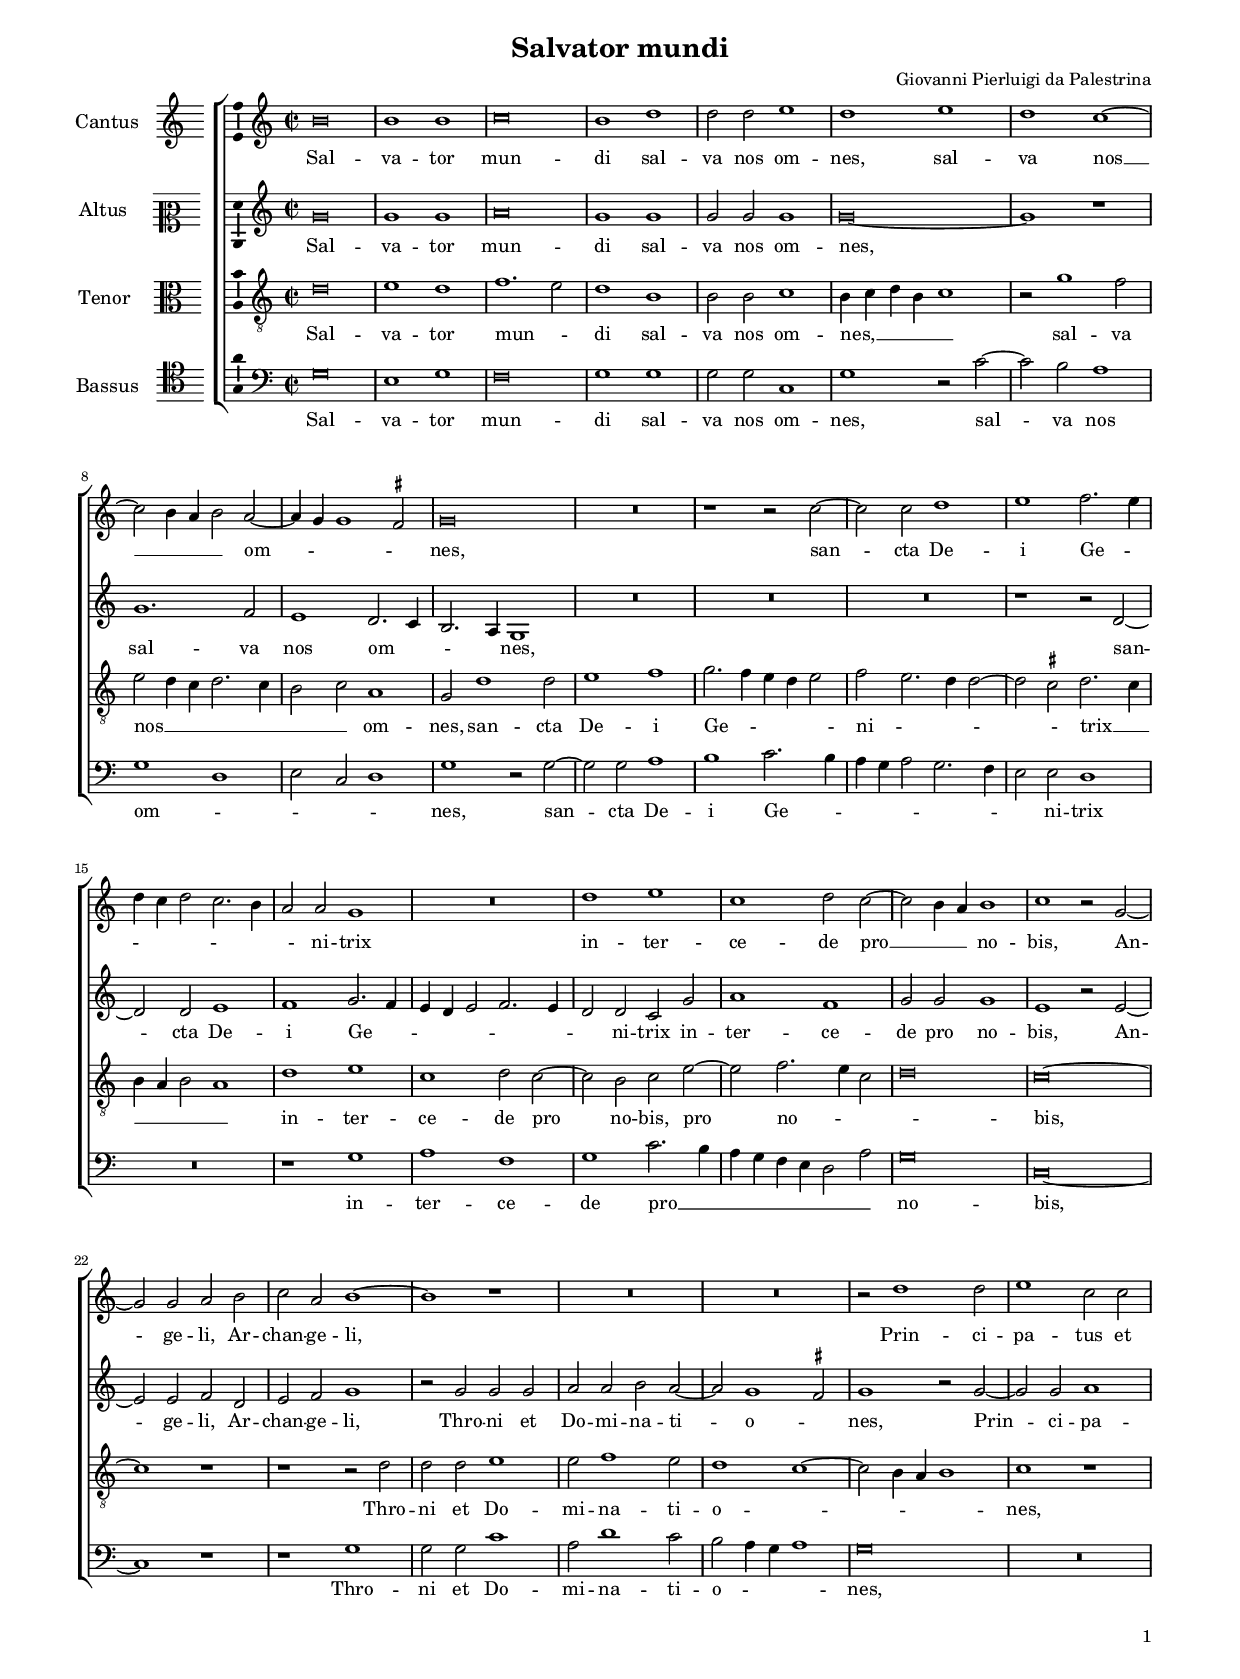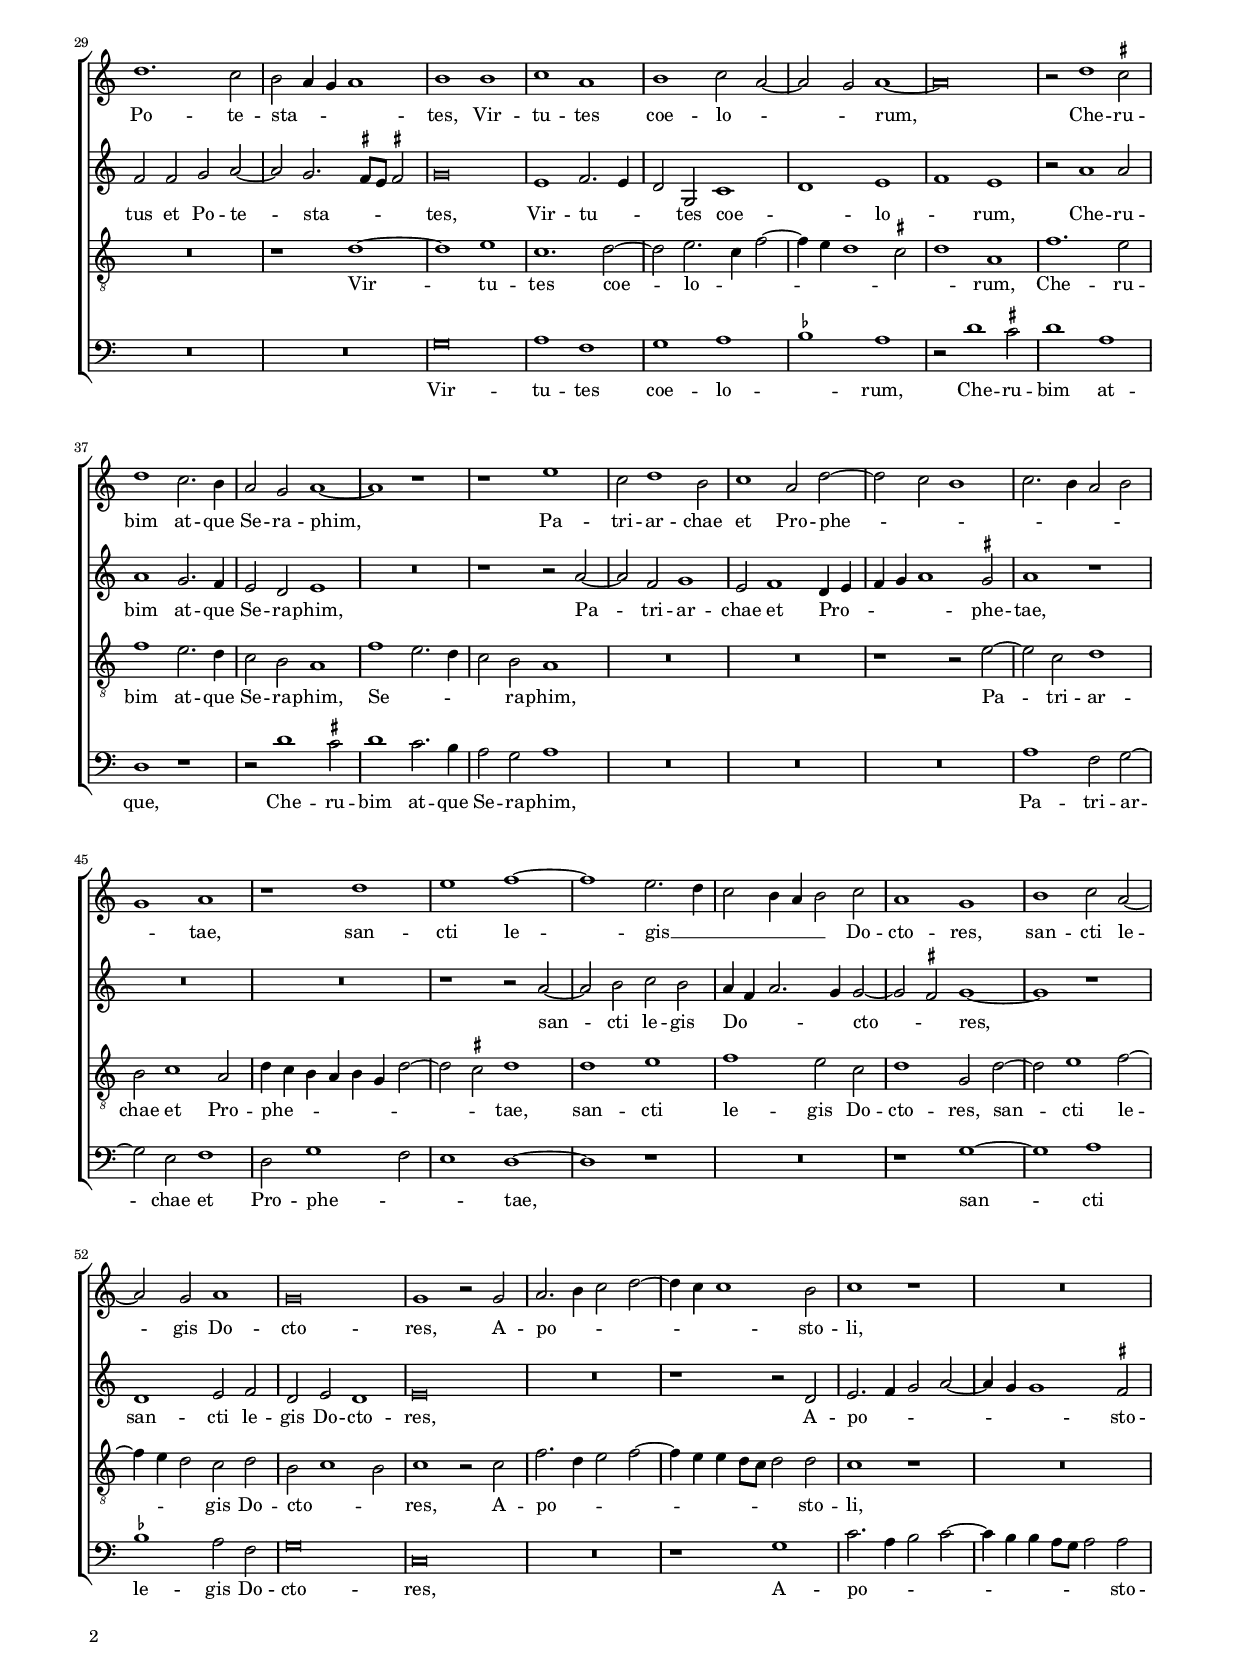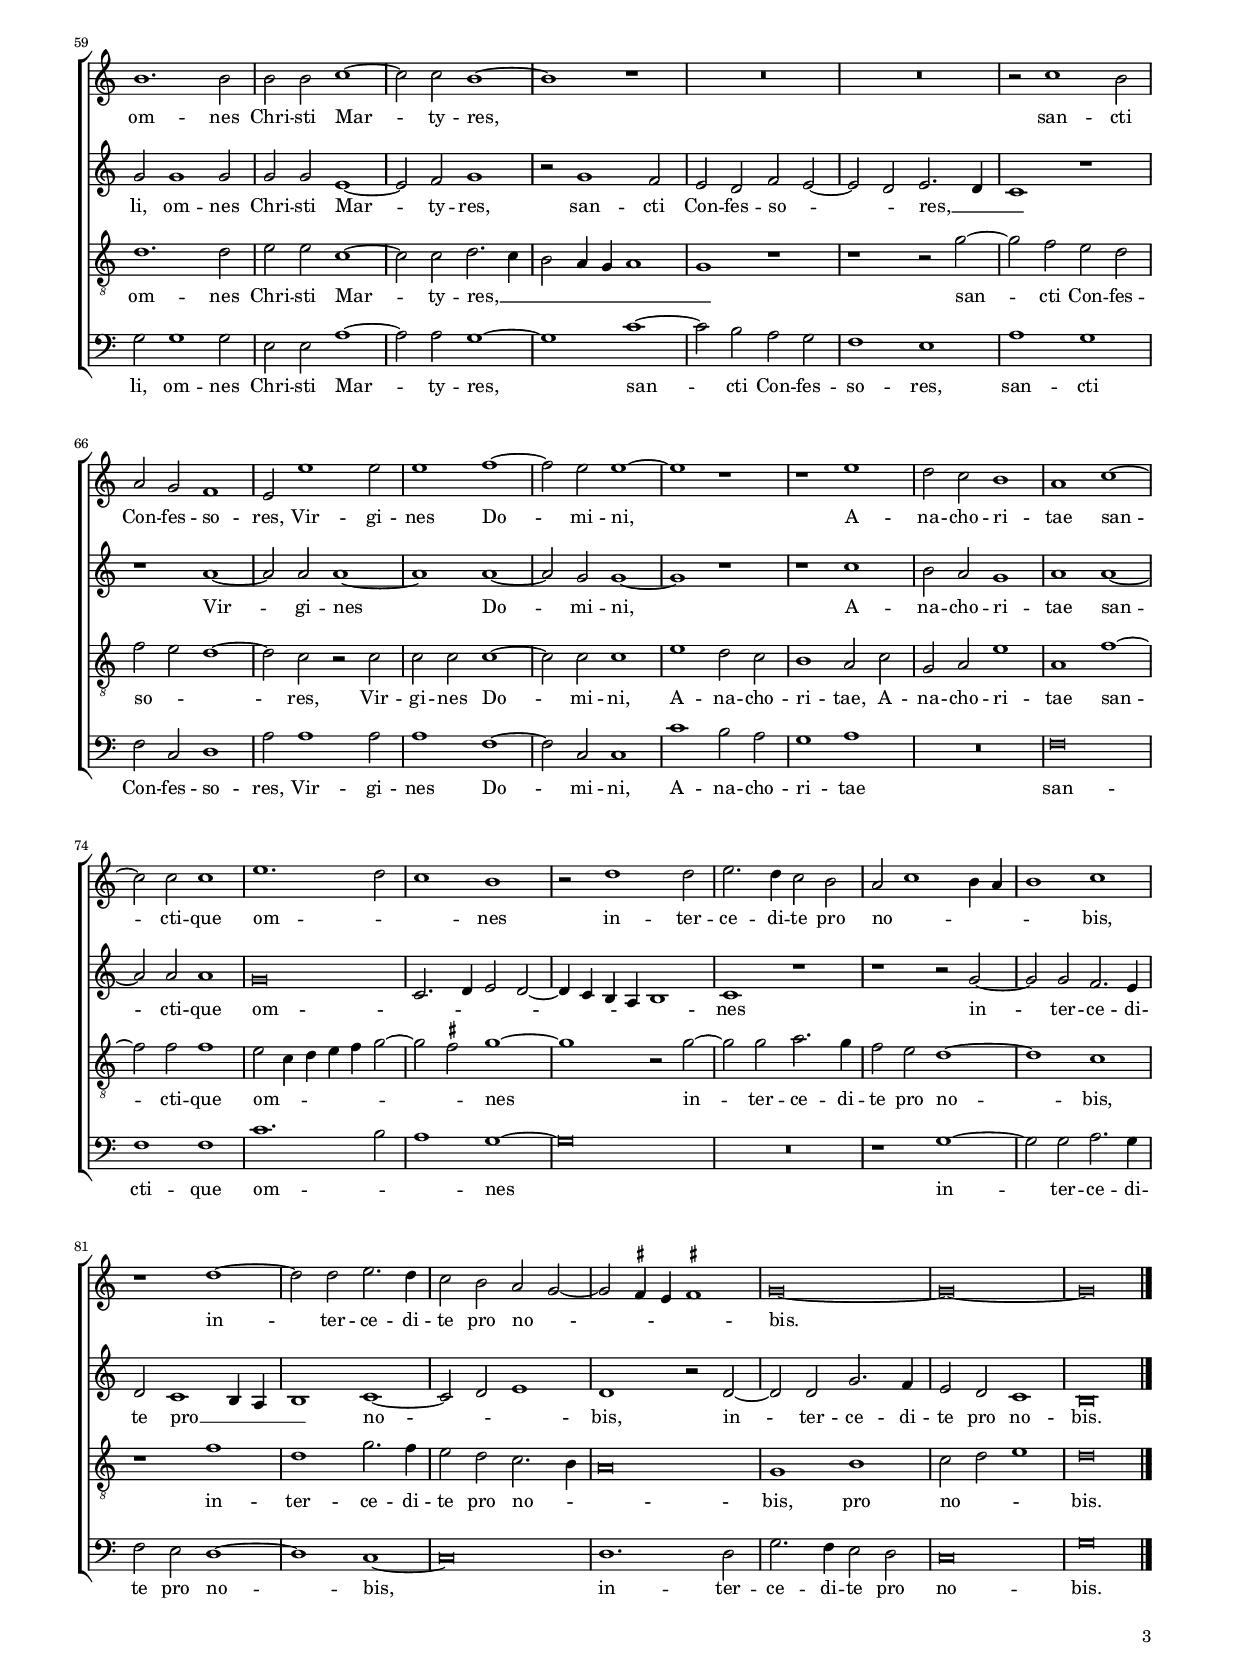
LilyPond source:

\header
{
  title="Salvator mundi"
  composer="Giovanni Pierluigi da Palestrina"
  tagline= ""
}

\version "2.22.2"
\language deutsch
#(set-global-staff-size 15)
% #(set-default-paper-size "letter")
#(ly:set-option 'point-and-click #f)

	
global = {      
	\key c \major
	\time 2/2 \set Score.measureLength = #(ly:make-moment 2/1)
    \set Score.tempoHideNote = ##t
    \tempo 2 = 90
    \skip 1*2*87 \bar "|."
	}

	ficta = { \once \set suggestAccidentals = ##t }
	
	forget = #(define-music-function (music) (ly:music?) #{
		\accidentalStyle forget
		$music
		\accidentalStyle default
		#})
	

\paper
	{
	top-margin = 1.5 \cm
	bottom-margin = 0.9 \cm
	left-margin = 1.5 \cm
	right-margin = 1.5 \cm
	ragged-bottom = ##f
	ragged-last-bottom = ##f
	print-page-number = ##f
	system-system-spacing = #'((basic-distance . 17) (minimum-distance . 13) (padding . 5) (strechability . 150))
    oddFooterMarkup=\markup   \fill-line { "" \fromproperty #'page:page-number-string }
    evenFooterMarkup=\markup  \fill-line { \fromproperty #'page:page-number-string "" }
    last-bottom-spacing = #'((basic-distance . 11) (minimum-distance . 7) (padding . 4))
	systems-per-page = 4
    page-count = 3        
%	min-systems-per-page = 3
	}


incipitcantus = \markup { \score {
	{
	\set Staff.instrumentName = \markup { \fontsize #1 "Cantus" }
	\key c \major
	\clef violin
	s4 \bar ""
	}
	\layout  {
	raggedright = ##t
	indent = 1.6 \cm
	line-width = 2.4\cm
	\context { \Staff \remove Time_signature_engraver }
	\override Staff.Clef.Y-extent = #'(0 . 0)
	}} \hspace #1 }
	
      
incipitaltus = \markup { \score {
	{
	\set Staff.instrumentName = \markup { \fontsize #1 "Altus" }
	\key c \major
	\clef mezzosoprano
	s4 \bar ""
	}
	\layout  {
	raggedright = ##t
	indent = 1.6 \cm
	line-width = 2.4\cm
	\context { \Staff \remove Time_signature_engraver }
	\override Staff.Clef.Y-extent = #'(0 . 0)
	}} \hspace #1 }


incipittenor = \markup { \score {
	{
	\set Staff.instrumentName = \markup { \fontsize #1 "Tenor" }
	\key c \major
	\clef alto
	s4 \bar ""
	}
	\layout  {
	raggedright = ##t
	indent = 1.6 \cm
	line-width = 2.4\cm
	\context { \Staff \remove Time_signature_engraver }
	\override Staff.Clef.Y-extent = #'(0 . 0)
	}} \hspace #1 }


incipitbassus = \markup { \score {
	{
	\set Staff.instrumentName = \markup { \fontsize #1 "Bassus" }
	\key c \major
	\clef tenor
	s4 \bar ""
	}
	\layout  {
	raggedright = ##t
	indent = 1.6 \cm
	line-width = 2.4\cm
	\context { \Staff \remove Time_signature_engraver }
	\override Staff.Clef.Y-extent = #'(0 . 0)
	}} \hspace #1 }


cantus =  \relative c''
	{
	h\breve
	h1 h
	c\breve
	h1 d
%5
	d2 d e1 |
	d1 e
	d1 c~
	c2 h4 a h2 a~
	a4 g g1 \ficta fis2
%10
	g\breve |
	R\breve
	r1 r2 c~
	c2 c d1
	e1 f2. e4
%15
	d4 c d2 c2. h4 |
	a2 a g1
	R\breve
	d'1 e
	c1 d2 c~
%20
	c2 h4 a h1 |
	c1 r2 g~
	g2 g a h
	c2 a h1~
	h1 r
%25
	R\breve |
	R\breve
	r2 d1 d2
	e1 c2 c
	d1. c2
%30
	h2 a4 g a1 |
	h1 h
	c1 a
	h1 c2 a~
	a2 g a1~
%35
	a\breve |
	r2 d1 \ficta cis2
	d1 c2. h4
	a2 g a1~
	a1 r
%40
	r1 e' |
	c2 d1 h2
	c1 a2 d~
	d2 c h1
	c2. h4 a2 h
%45
	g1 a |
	r1 d
	e1 f~
	f1 e2. d4
	c2 h4 a h2 c
%50
	a1 g |
	h1 c2 a~
	a2 g a1
	g\breve
	g1 r2 g
%55
	a2. h4 c2 d~ |
	d4 c c1 h2
	c1 r
	R\breve
	h1. h2
%60
	h2 h c1~ |
	c2 c h1~
	h1 r
	R\breve
	R\breve
%65
	r2 c1 h2 |
	a2 g f1
	e2 e'1 e2
	e1 f~
	f2 e e1~
%70
	e1 r |
	r1 e
	d2 c h1
	a1 c~
	c2 c c1
%75
	e1. d2 |
	c1 h
	r2 d1 d2
	e2. d4 c2 h
	a2 c1 h4 a
%80
	h1 c |
	r1 d~
	d2 d e2. d4
	c2 h a g~
	g2 \ficta fis4 e \ficta fis!1
%85
	g\breve~ |
	g\breve~
	g\breve |
	}


altus =  \relative c'
	{
	g'\breve
	g1 g
	a\breve
	g1 g
%5
	g2 g g1 |
	g\breve~
	g1 r
	g1. f2
	e1 d2. c4
%10
	h2. a4 g1 |
	R\breve
	R\breve
	R\breve
	r1 r2 d'~
%15
	d2 d e1 |
	f1 g2. f4
	e4 d e2 f2. e4
	d2 d c g'
	a1 f
%20
	g2 g g1 |
	e1 r2 e~
	e2 e f d
	e2 f g1
	r2 g g g
%25
	a2 a h a~ |
	a2 g1 \ficta fis2
	g1 r2 g~
	g2 g a1
	f2 f g a~
%30
	a2 g2. \ficta fis8 e \ficta fis!2 |
	g\breve
	e1 f2. e4
	d2 g, c1
	d1 e
%35
	f1 e |
	r2 a1 a2
	a1 g2. f4
	e2 d e1
	R\breve
%40
	r1 r2 a~ |
	a2 f g1
	e2 f1 d4 e
	f4 g a1 \ficta gis2
	a1 r
%45
	R\breve |
	R\breve
	r1 r2 a~
	a2 h c h
	a4 f a2. g4 g2~
%50
	g2 \ficta fis g1~ |
	g1 r
	d1 e2 f
	d2 e d1
	e\breve
%55
	R\breve |
	r1 r2 d
	e2. f4 g2 a~
	a4 g g1 \ficta fis2
	g2 g1 g2
%60
	g2 g e1~ |
	e2 f g1
	r2 g1 f2
	e2 d f e~
	e2 d e2. d4
%65
	c1 r |
	r1 a'~
	a2 a a1~
	a1 a~
	a2 g g1~
%70
	g1 r |
	r1 c
	h2 a g1
	a1 a~
	a2 a a1
%75
	g\breve |
	c,2. d4 e2 d~
	d4 c h a h1
	c1 r
	r1 r2 g'~
%80
	g2 g f2. e4 |
	d2 c1 h4 a
	h1 c~
	c2 d e1
	d1 r2 d~
%85
	d2 d g2. f4 |
	e2 d c1
	h\breve |	
	}


tenor =  \relative c'
	{
	d\breve
	e1 d
	f1. e2
	d1 h
%5
	h2 h c1 |
	h4 c d h c1
	r2 g'1 f2
	e2 d4 c d2. c4
	h2 c a1
%10
	g2 d'1 d2 |
	e1 f
	g2. f4 e d e2
	f2 e2. d4 d2~
	d2 \ficta cis d2. \forget c4
%15
	h4 a h2 a1 |
	d1 e
	c1 d2 c~
	c2 h c e~
	e2 f2. e4 c2
%20
	d\breve |
	c\breve~
	c1 r
	r1 r2 d
	d2 d e1
%25
	e2 f1 e2 |
	d1 c~
	c2 h4 a h1
	c1 r
	R\breve
%30
	r1 d~ |
	d1 e
	c1. d2~
	d2 e2. c4 f2~
	f4 e d1 \ficta cis2
%35
	d1 a |
	f'1. e2
	f1 e2. d4
	c2 h a1
	f'1 e2. d4
%40
	c2 h a1 |
	R\breve
	R\breve
	r1 r2 e'~
	e2 c d1
%45
	h2 c1 a2 |
	d4 c h a h g d'2~
	d2 \ficta cis d1
	d1 e
	f1 e2 c
%50
	d1 g,2 d'~ |
	d2 e1 f2~
	f4 e d2 c d
	h2 c1 h2
	c1 r2 c
%55
	f2. d4 e2 f~ |
	f4 e e d8 c d2 d
	c1 r
	R\breve
	d1. d2
%60
	e2 e c1~ |
	c2 c d2. c4
	h2 a4 g a1
	g1 r
	r1 r2 g'~
%65
	g2 f e d |
	f2 e d1~
	d2 c r c
	c2 c c1~
	c2 c c1
%70
	e1 d2 c |
	h1 a2 c
	g2 a e'1
	a,1 f'~
	f2 f f1
%75
	e2 c4 d e f g2~ |
	g2 \ficta fis g1~
	g1 r2 g~
	g2 g a2. g4
	f2 e d1~
%80
	d1 c |
	r1 f
	d1 g2. f4
	e2 d c2. h4
	a\breve
%85
	g1 h |
	c2 d e1
	d\breve |
	}


bassus  =  \relative c
	{
	g'\breve
	e1 g
	f\breve
	g1 g
%5
	g2 g c,1 |
	g'1 r2 c~
	c2 h a1
	g1 d
	e2 c d1
%10
	g1 r2 g~ |
	g2 g a1
	h1 c2. h4
	a4 g a2 g2. f4
	e2 e d1
%15
	R\breve |
	r1 g
	a1 f
	g1 c2. h4
	a4 g f e d2 a'
%20
	g\breve |
	c,\breve~
	c1 r
	r1 g'
	g2 g c1
%25
	a2 d1 c2 |
	h2 a4 g a1
	g\breve
	R\breve
	R\breve
%30
	R\breve |
	g\breve
	a1 f
	g1 a
	\ficta b1 a
%35
	r2 d1 \ficta cis2 |
	d1 a
	d,1 r
	r2 d'1 \ficta cis2
	d1 c2. h4
%40
	a2 g a1 |
	R\breve
	R\breve
	R\breve
	a1 f2 g~
%45
	g2 e f1 |
	d2 g1 f2
	e1 d~
	d1 r
	R\breve
%50
	r1 g~ |
	g1 a
	\ficta b1 a2 f
	g\breve
	c,\breve
%55
	R\breve |
	r1 g'
	c2. a4 h2 c~
	c4 h h a8 g a2 a
	g2 g1 g2
%60
	e2 e a1~ |
	a2 a g1~
	g1 c~
	c2 h a g
	f1 e
%65
	a1 g |
	f2 c d1
	a'2 a1 a2
	a1 f~
	f2 c c1
%70
	c'1 h2 a |
	g1 a
	R\breve
	f\breve
	f1 f
%75
	c'1. h2 |
	a1 g~
	g\breve
	R\breve
	r1 g~
%80
	g2 g a2. g4 |
	f2 e d1~
	d1 c~
	c\breve
	d1. d2
%85
	g2. f4 e2 d |
	c\breve
	g'\breve |
	}

lyricscantus = \lyricmode {
	Sal -- va -- tor mun -- di sal -- va nos om -- nes,
    sal -- va nos __ _ _ _ om -- _ _ _ nes,
    san -- cta De -- i Ge -- _ _ _ _ _ _ _ ni -- trix in -- ter -- ce -- de pro __ _ _ no -- bis,
    An -- ge -- li, Ar -- chan -- ge -- li,
    Prin -- ci -- pa -- tus et Po -- te -- sta -- _ _ _ tes,
    Vir -- tu -- tes coe -- lo -- _ _ rum,
    Che -- ru -- bim at -- que Se -- ra -- phim,
    Pa -- tri -- ar -- chae et Pro -- phe -- _ _ _ _ _ _ _ tae,
    san -- cti le -- gis __ _ _ _ _ _ Do -- cto -- res,
    san -- cti le -- gis Do -- cto -- res,
    A -- po -- _ _ _ _ _ sto -- li, om -- nes Chri -- sti Mar -- ty -- res,
    san -- cti Con -- fes -- so -- res, Vir -- gi -- nes Do -- mi -- ni,
    A -- na -- cho -- ri -- tae san -- cti -- que om -- _ _ nes
    in -- ter -- ce -- di -- te pro no -- _ _ _ _ bis,
    in -- ter -- ce -- di -- te pro no -- _ _ _ _ bis.
	}


lyricsaltus = \lyricmode {
	Sal -- va -- tor mun -- di sal -- va nos om -- nes,
    sal -- va nos om -- _ _ _ nes,
    san -- cta De -- i Ge -- _ _ _ _ _ _ _ ni -- trix in -- ter -- ce -- de pro no -- bis,
    An -- ge -- li, Ar -- chan -- ge -- li, Thro -- ni et Do -- mi -- na -- ti -- o -- _ nes,
    Prin -- ci -- pa -- tus et Po -- te -- sta -- _ _ _ tes,
    Vir -- tu -- _ _ tes coe -- _ lo -- _ rum,
    Che -- ru -- bim at -- que Se -- ra -- phim,
    Pa -- tri -- ar -- chae et Pro -- _ _ _ _ phe -- tae,
    san -- cti le -- gis Do -- _ _ _ cto -- _ res,
    san -- cti le -- gis Do -- cto -- res,
    A -- po -- _ _ _ _ _ sto -- li, om -- nes Chri -- sti Mar -- ty -- res,
    san -- cti Con -- fes -- so -- _ _ res, __ _ _ Vir -- gi -- nes Do -- mi -- ni,
    A -- na -- cho -- ri -- tae san -- cti -- que om -- _ _ _ _ _ _ _ _ nes
    in -- ter -- ce -- di -- te pro __ _ _ _ no -- _ _ bis,
    in -- ter -- ce -- di -- te pro no -- bis.
	}


lyricstenor = \lyricmode {
	Sal -- va -- tor mun -- _ di sal -- va nos om -- nes, __ _ _ _ _
    sal -- va nos __ _ _ _ _ _ _ om -- nes,
    san -- cta De -- i Ge -- _ _ _ _ ni -- _ _ _ _ trix __ _ _ _ _ _ in -- ter -- ce -- de pro no -- bis,
    pro no -- _ _ _ bis,
    Thro -- ni et Do -- mi -- na -- ti -- o -- _ _ _ _ nes,
    Vir -- tu -- tes coe -- lo -- _ _ _ _ _ _ rum,
    Che -- ru -- bim at -- que Se -- ra -- phim,
    Se -- _ _ _ ra -- phim,
    Pa -- tri -- ar -- chae et Pro -- phe -- _ _ _ _ _ _ _ tae,
    san -- cti le -- gis Do -- cto -- res,
    san -- cti le -- _ _ gis Do -- cto -- _ _ res,
    A -- po -- _ _ _ _ _ _ _ _ sto -- li, om -- nes Chri -- sti Mar -- ty -- res, __ _ _ _ _ _ _
    san -- cti Con -- fes -- so -- _ _ res, Vir -- gi -- nes Do -- mi -- ni,
    A -- na -- cho -- ri -- tae,
    A -- na -- cho -- ri -- tae san -- cti -- que om -- _ _ _ _ _ _ nes
    in -- ter -- ce -- di -- te pro no -- bis,
    in -- ter -- ce -- di -- te pro no -- _ _ bis,
    pro no -- _ _ bis.
	}


lyricsbassus = \lyricmode {
	Sal -- va -- tor mun -- di sal -- va nos om -- nes,
    sal -- va nos om -- _ _ _ _ nes,
    san -- cta De -- i Ge -- _ _ _ _ _ _ _ ni -- trix in -- ter -- ce -- de pro __ _ _ _ _ _ _ _ no -- bis,
    Thro -- ni et Do -- mi -- na -- ti -- o -- _ _ _ nes,
    Vir -- tu -- tes coe -- lo -- _ rum,
    Che -- ru -- bim at -- que,
    Che -- ru -- bim at -- que Se -- ra -- phim,
    Pa -- tri -- ar -- chae et Pro -- phe -- _ _ tae,
    san -- cti le -- gis Do -- cto -- res,
    A -- po -- _ _ _ _ _ _ _ _ sto -- li, om -- nes Chri -- sti Mar -- ty -- res,
    san -- cti Con -- fes -- so -- res,
    san -- cti Con -- fes -- so -- res, Vir -- gi -- nes Do -- mi -- ni,
    A -- na -- cho -- ri -- tae san -- cti -- que om -- _ _ nes
    in -- ter -- ce -- di -- te pro no -- bis,
    in -- ter -- ce -- di -- te pro no -- bis.
	}


\score
{  
	\transpose c c {
	\new ChoirStaff \with { \override StaffGrouper.staff-staff-spacing.basic-distance = #12 }
	<<

	\new Staff << \global
	\new Voice="v1" {
		\set Staff.instrumentName=\incipitcantus
        %       \set Staff.instrumentName="S"
		\set Staff.midiInstrument = "reed organ"
		\clef "violin"
		\cantus }
	\new Lyrics \lyricsto "v1" {\lyricscantus }
	>>


	\new Staff << \global
	\new Voice="v2" {
		\set Staff.instrumentName=\incipitaltus
        %       \set Staff.instrumentName="A"
		\set Staff.midiInstrument = "reed organ"
        \clef "violin" % "G_8"
		\altus}
	\new Lyrics \lyricsto "v2" {\lyricsaltus }
	>>


	\new Staff << \global
	\new Voice="v3" {
		\set Staff.instrumentName=\incipittenor
        %       \set Staff.instrumentName="T"
		\set Staff.midiInstrument = "reed organ"
		\clef "G_8"
		\tenor }
	\new Lyrics \lyricsto "v3" {\lyricstenor }
	>>


	\new Staff << \global
	\new Voice="v4" {
		\set Staff.instrumentName=\incipitbassus
        %       \set Staff.instrumentName="B"
		\set Staff.midiInstrument = "reed organ"
		\clef "bass" 
		\bassus }
	\new Lyrics \lyricsto "v4" {\lyricsbassus}
	>>

	>>
	} % transpose

	\layout
	{
	indent = 2.3 \cm
%	\context { \Lyrics \override VerticalAxisGroup.nonstaff-relatedstaff-spacing.padding = #2 }
%	\context { \Lyrics \override LyricText.font-size = #1 }
	\context { \Staff \override TimeSignature.break-visibility = #end-of-line-invisible }
    \context { \Staff \consists "Ambitus_engraver" }
	\context { \Score \override BarNumber.padding = #2 }
	\context { \Voice \override NoteHead.style = #'baroque }
	}

\midi
	{
	}
	
}


% EOF
